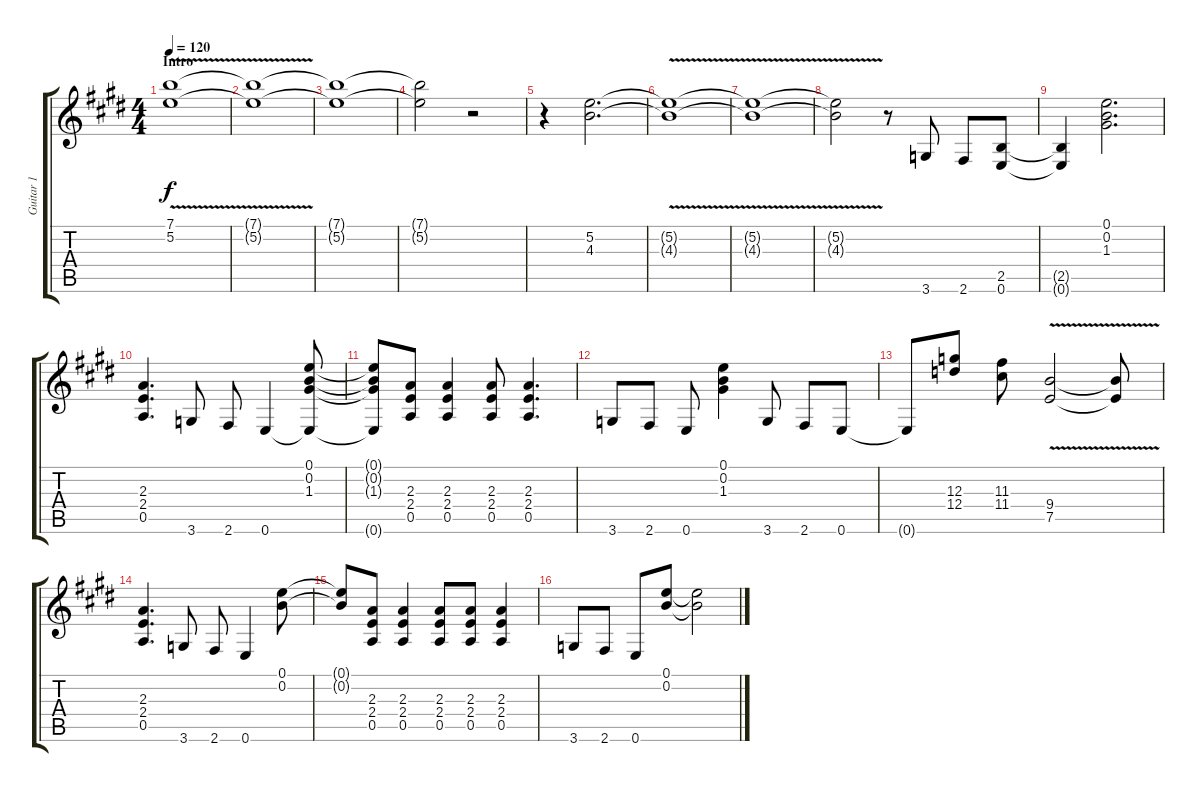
\track ("Guitar 1" "Guitar 1") {instrument distortionguitar}
\staff {score tabs}
\tuning (E4 B3 G3 D3 A2 E2) {hide}
\ts (4 4)
\section ("" "Intro")
\tempo 120
\clef g2
\ks e
(7.1{v} 5.2{v}).1{dy f instrument distortionguitar} |
(7.1{t} 5.2{t}).1 |
(7.1{t} 5.2{t}).1 |
(7.1{t} 5.2{t}).2 r.2 |
r.4 (5.2 4.3).2{d} |
(5.2{v t} 4.3{v t}).1 |
(5.2{v t} 4.3{v t}).1 |
(5.2{t} 4.3{t}).2 r.8 3.6.8 2.6.8 (2.5 0.6).8 |
(2.5{t} 0.6{t}).4 (0.1 0.2 1.3).2{d} |
(2.3 2.4 0.5).4{d} 3.6.8 2.6.8 0.6.4 (0.1 0.2 1.3 0.6{t}).8 |
(0.1{t} 0.2{t} 1.3{t} 0.6{t}).8 (2.3 2.4 0.5).8 (2.3 2.4 0.5).4 (2.3 2.4 0.5).8 (2.3 2.4 0.5).4{d} |
3.6.8 2.6.8 0.6.8 (0.1 0.2 1.3).4 3.6.8 2.6.8 0.6.8 |
0.6{t}.8 (12.3 12.4).8 (11.3 11.4).8 (9.4{v} 7.5{v}).2 (9.4{t} 7.5{t}).8 |
(2.3 2.4 0.5).4{d} 3.6.8 2.6.8 0.6.4 (0.1 0.2).8 |
(0.1{t} 0.2{t}).8 (2.3 2.4 0.5).8 (2.3 2.4 0.5).4 (2.3 2.4 0.5).8 (2.3 2.4 0.5).8 (2.3 2.4 0.5).4 |
3.6.8 2.6.8 0.6.8 (0.1 0.2).8 (0.1{t} 0.2{t}).2
